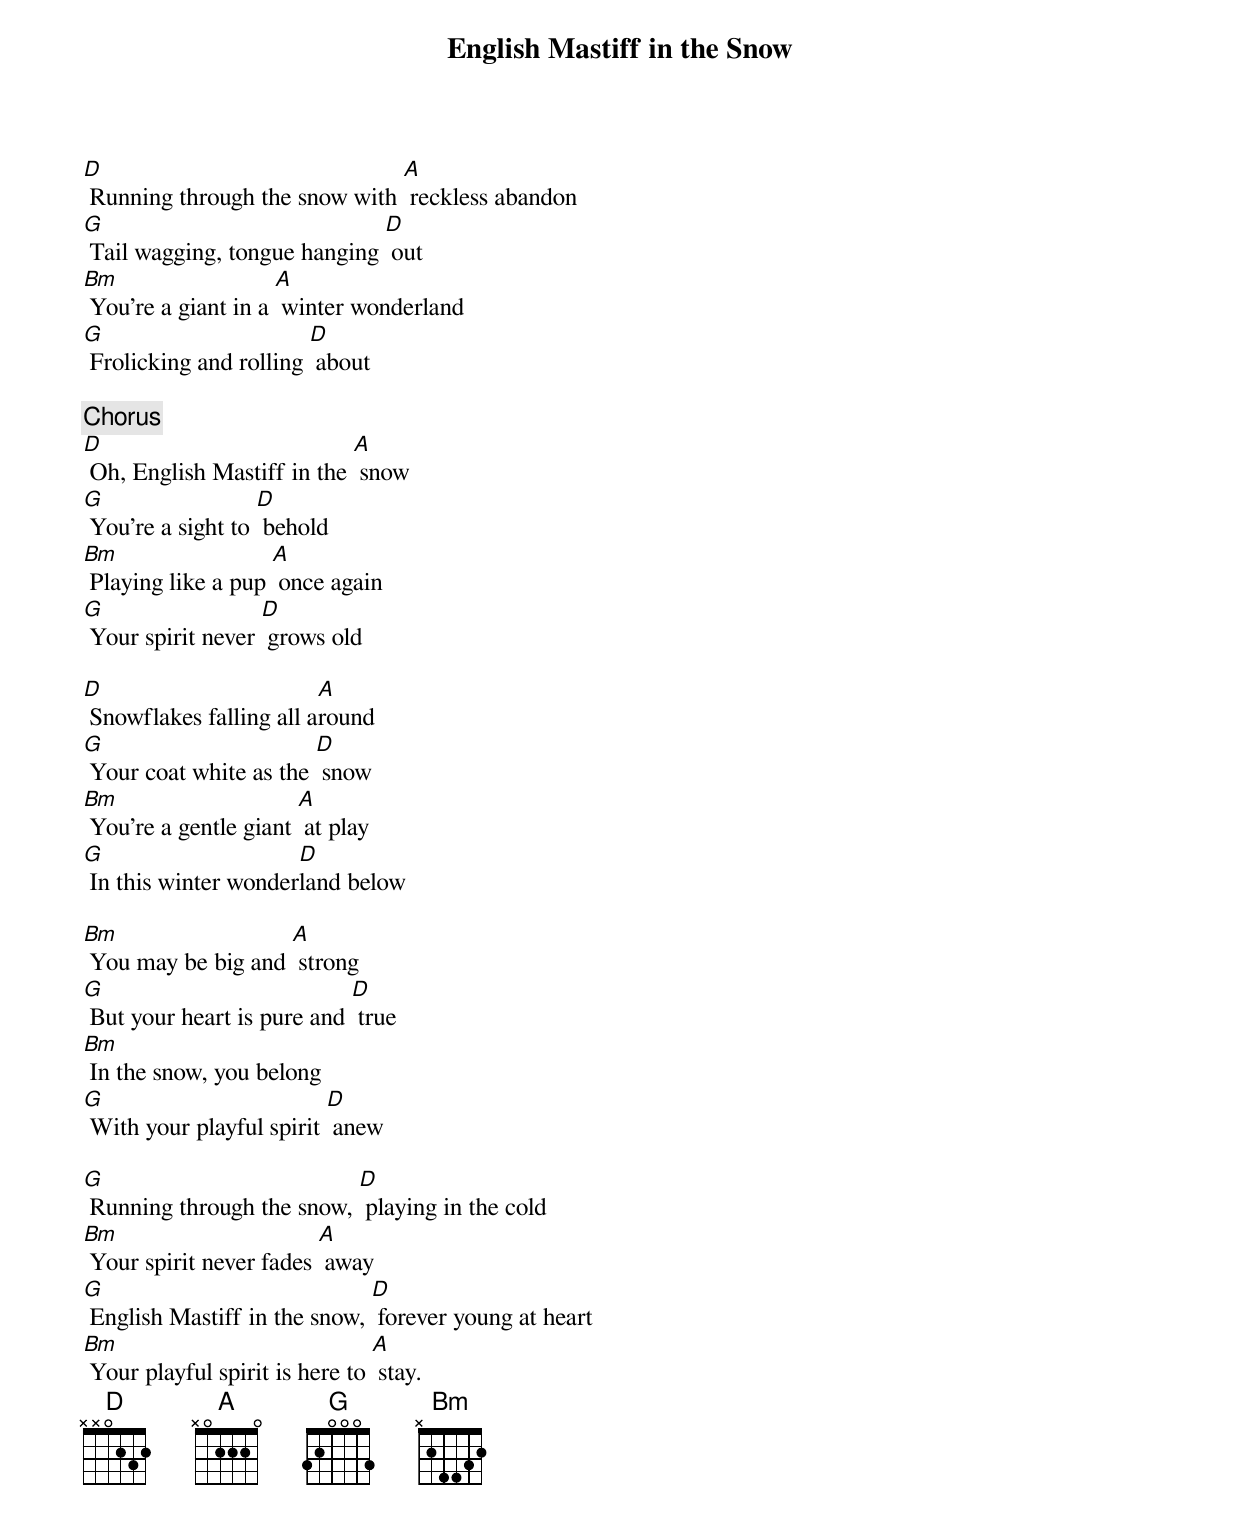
{title:English Mastiff in the Snow}
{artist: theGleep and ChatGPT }
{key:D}
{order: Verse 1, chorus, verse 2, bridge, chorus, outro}

{verse 1}
[D] Running through the snow with [A] reckless abandon
[G] Tail wagging, tongue hanging [D] out
[Bm] You're a giant in a [A] winter wonderland
[G] Frolicking and rolling [D] about

{chorus}
[D] Oh, English Mastiff in the [A] snow
[G] You're a sight to [D] behold
[Bm] Playing like a pup [A] once again
[G] Your spirit never [D] grows old

{verse 2}
[D] Snowflakes falling all a[A]round
[G] Your coat white as the [D] snow
[Bm] You're a gentle giant [A] at play
[G] In this winter wonder[D]land below

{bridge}
[Bm] You may be big and [A] strong
[G] But your heart is pure and [D] true
[Bm] In the snow, you belong
[G] With your playful spirit [D] anew

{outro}
[G] Running through the snow, [D] playing in the cold
[Bm] Your spirit never fades [A] away
[G] English Mastiff in the snow, [D] forever young at heart
[Bm] Your playful spirit is here to [A] stay.
